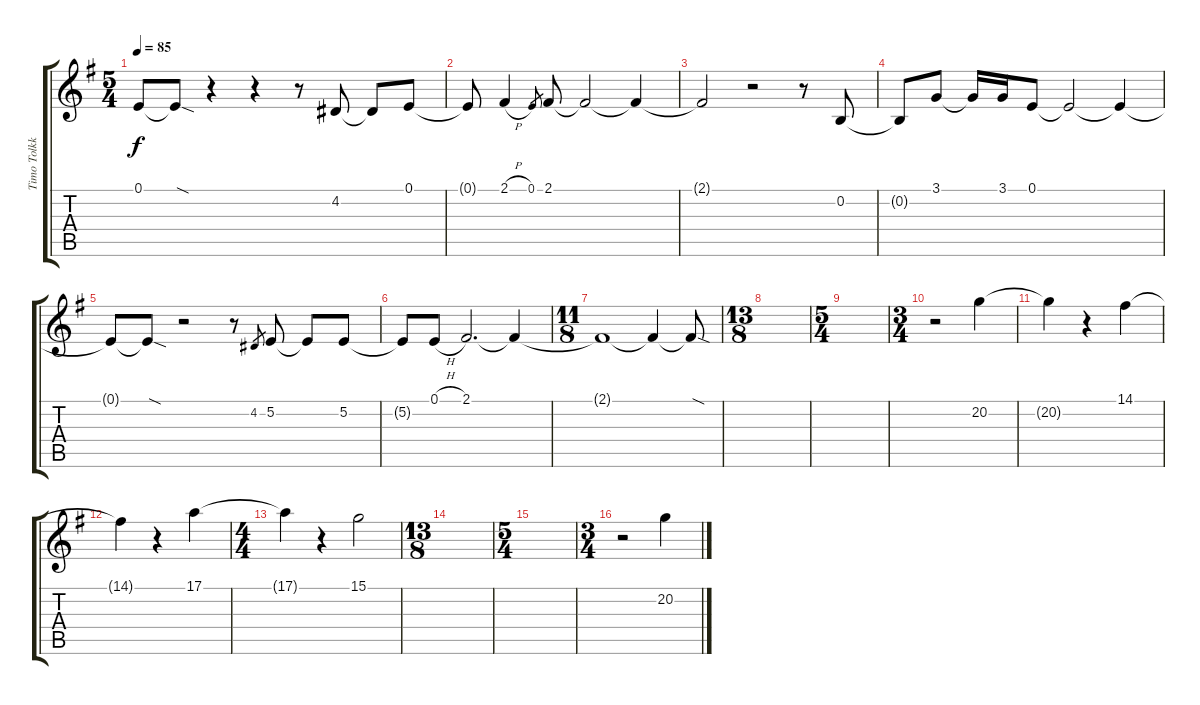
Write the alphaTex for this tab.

\track ("Timo Tolkki (Voice-Voz)" "Timo Tolkk") {instrument choiraahs}
\staff {score tabs}
\tuning (E4 B3 G3 D3 A2 E2) {hide}
\ts (5 4)
\tempo 85
\clef g2
\ks g
0.1{t}.8{dy f} 0.1{sod t}.8 r.4 r.4 r.8 4.2.8 4.2{t}.8 0.1.8 |
0.1{t}.8 2.1{h}.4 0.1.8{gr} 2.1.8 2.1{t}.2 2.1{t}.4 |
2.1{t}.2 r.2 r.8 0.2.8 |
0.2{t}.8 3.1.8 3.1{t}.16 3.1.16 0.1.8 0.1{t}.2 0.1{t}.4 |
0.1{t}.8 0.1{sod t}.8 r.2 r.8 4.2.8{gr} 5.2.8 5.2{t}.8 5.2.8 |
5.2{t}.8 0.1{h}.8 2.1.2{d} 2.1{t}.4 |
\ts (11 8)
2.1{t}.1 2.1{t}.4 2.1{sod t}.8 |
\ts (13 8)
|
\ts (5 4)
|
\ts (3 4)
r.2 20.2.4 |
20.2{t}.4 r.4 14.1.4 |
14.1{t}.4 r.4 17.1.4 |
\ts (4 4)
17.1{t}.4 r.4 15.1.2 |
\ts (13 8)
|
\ts (5 4)
|
\ts (3 4)
r.2 20.2.4
